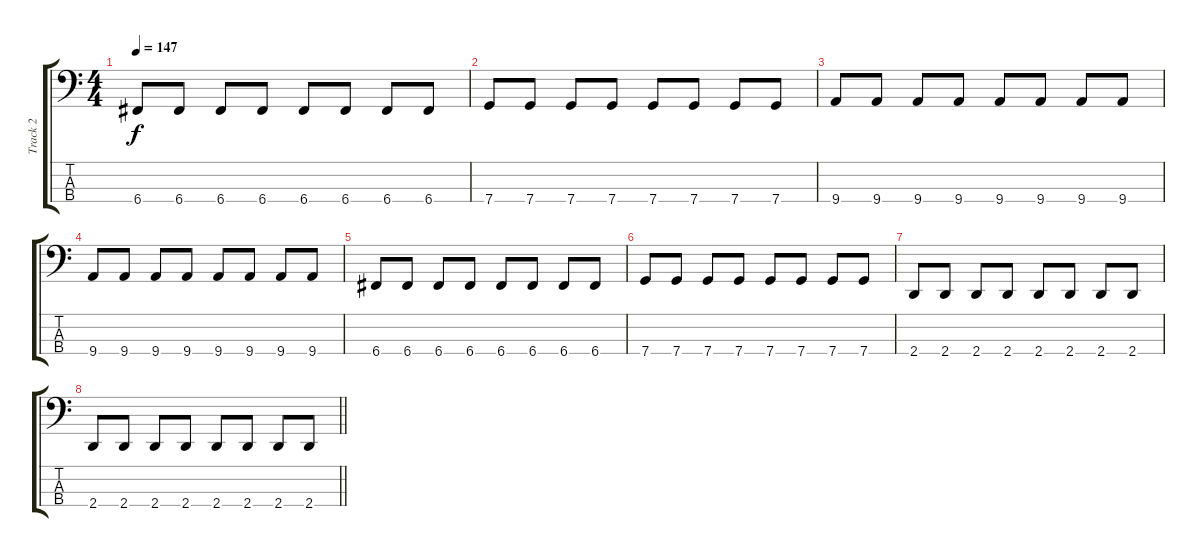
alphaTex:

\track ("Track 2" "Track 2") {instrument electricbassfinger}
\staff {score tabs}
\tuning (F2 C2 G1 C1) {hide}
\ts (4 4)
\tempo 147
\clef f4
\ks c
6.4.8{dy f volume 3} 6.4.8 6.4.8 6.4.8 6.4.8 6.4.8 6.4.8 6.4.8 |
7.4.8 7.4.8 7.4.8 7.4.8 7.4.8 7.4.8 7.4.8 7.4.8 |
9.4.8 9.4.8 9.4.8 9.4.8 9.4.8 9.4.8 9.4.8 9.4.8 |
9.4.8 9.4.8 9.4.8 9.4.8 9.4.8 9.4.8 9.4.8 9.4.8 |
6.4.8{volume 0} 6.4.8 6.4.8 6.4.8 6.4.8 6.4.8 6.4.8 6.4.8 |
7.4.8 7.4.8 7.4.8 7.4.8 7.4.8 7.4.8 7.4.8 7.4.8 |
2.4.8 2.4.8 2.4.8 2.4.8 2.4.8 2.4.8 2.4.8 2.4.8 |
\barLineRight lightlight
2.4.8 2.4.8 2.4.8 2.4.8 2.4.8 2.4.8 2.4.8 2.4.8
